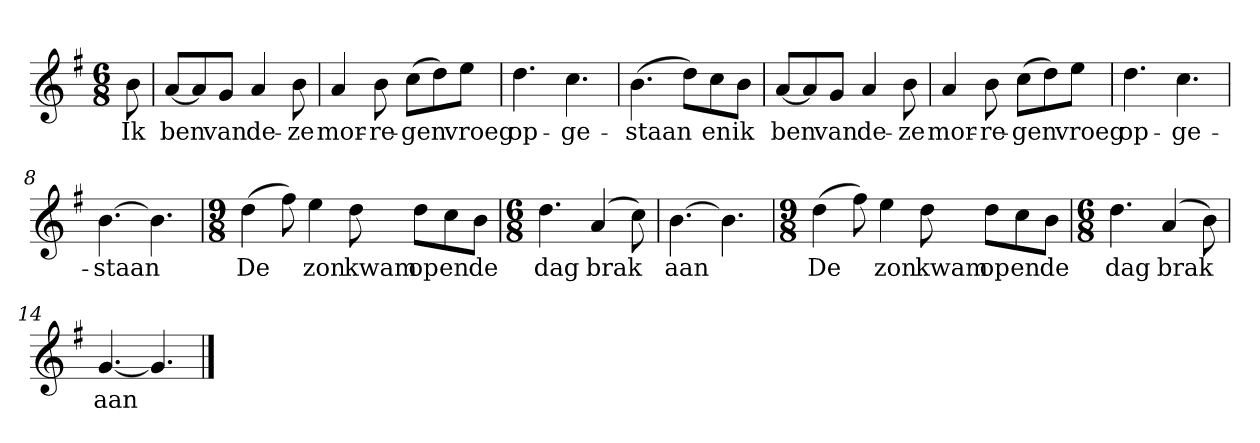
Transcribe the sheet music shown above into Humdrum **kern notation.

**kern	**text
*part1	*part1
*staff1	*staff1
*clefG2	*
*k[f#]	*
*G:	*
*M6/8	*
*MM120	*
=	=
8b	Ik
=1	=1
[8a/L	ben
8a/]	.
8g/J	van
4a	de-
8b	-ze
=2	=2
4a	mor-
8b	-re-
(8cc\L	-gen
8dd\)	.
8ee\J	vroeg
=3	=3
4.dd	op-
4.cc	-ge-
=4	=4
(4.b	-staan
8dd\L)	.
8cc\	en
8b\J	ik
=5	=5
[8a/L	ben
8a/]	.
8g/J	van
4a	de-
8b	-ze
=6	=6
4a	mor-
8b	-re-
(8cc\L	-gen
8dd\)	.
8ee\J	vroeg
=7	=7
4.dd	op-
4.cc	-ge-
=8	=8
[4.b	-staan
4.b]	.
=9	=9
*M9/8	*
(4dd	De
8ff#)	.
4ee	zon
8dd	kwam
8dd\L	op
8cc\	en
8b\J	de
=10	=10
*M6/8	*
4.dd	dag
(4a	brak
8cc)	.
=11	=11
[4.b	aan
4.b]	.
=12	=12
*M9/8	*
(4dd	De
8ff#)	.
4ee	zon
8dd	kwam
8dd\L	op
8cc\	en
8b\J	de
=13	=13
*M6/8	*
4.dd	dag
(4a	brak
8b)	.
=14	=14
[4.g	aan
4.g]	.
==	==
*-	*-
